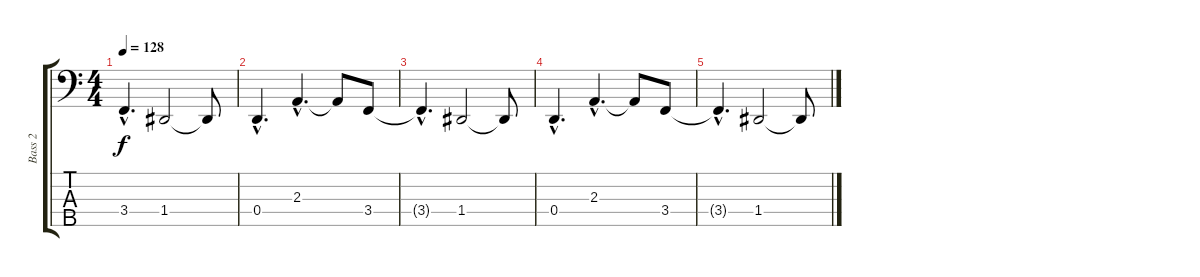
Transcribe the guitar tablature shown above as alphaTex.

\track ("Bass 2" "Bass 2") {instrument electricbassfinger}
\staff {score tabs}
\tuning (F2 C2 G1 D1 A0) {hide}
\ts (4 4)
\tempo 128
\clef f4
\ks c
3.4{hac t}.4{d dy f} 1.4.2 1.4{t}.8 |
0.4{hac}.4{d} 2.3{hac}.4{d} 2.3{t}.8 3.4.8 |
3.4{hac t}.4{d} 1.4.2 1.4{t}.8 |
0.4{hac}.4{d} 2.3{hac}.4{d} 2.3{t}.8 3.4.8 |
3.4{hac t}.4{d} 1.4.2 1.4{t}.8
